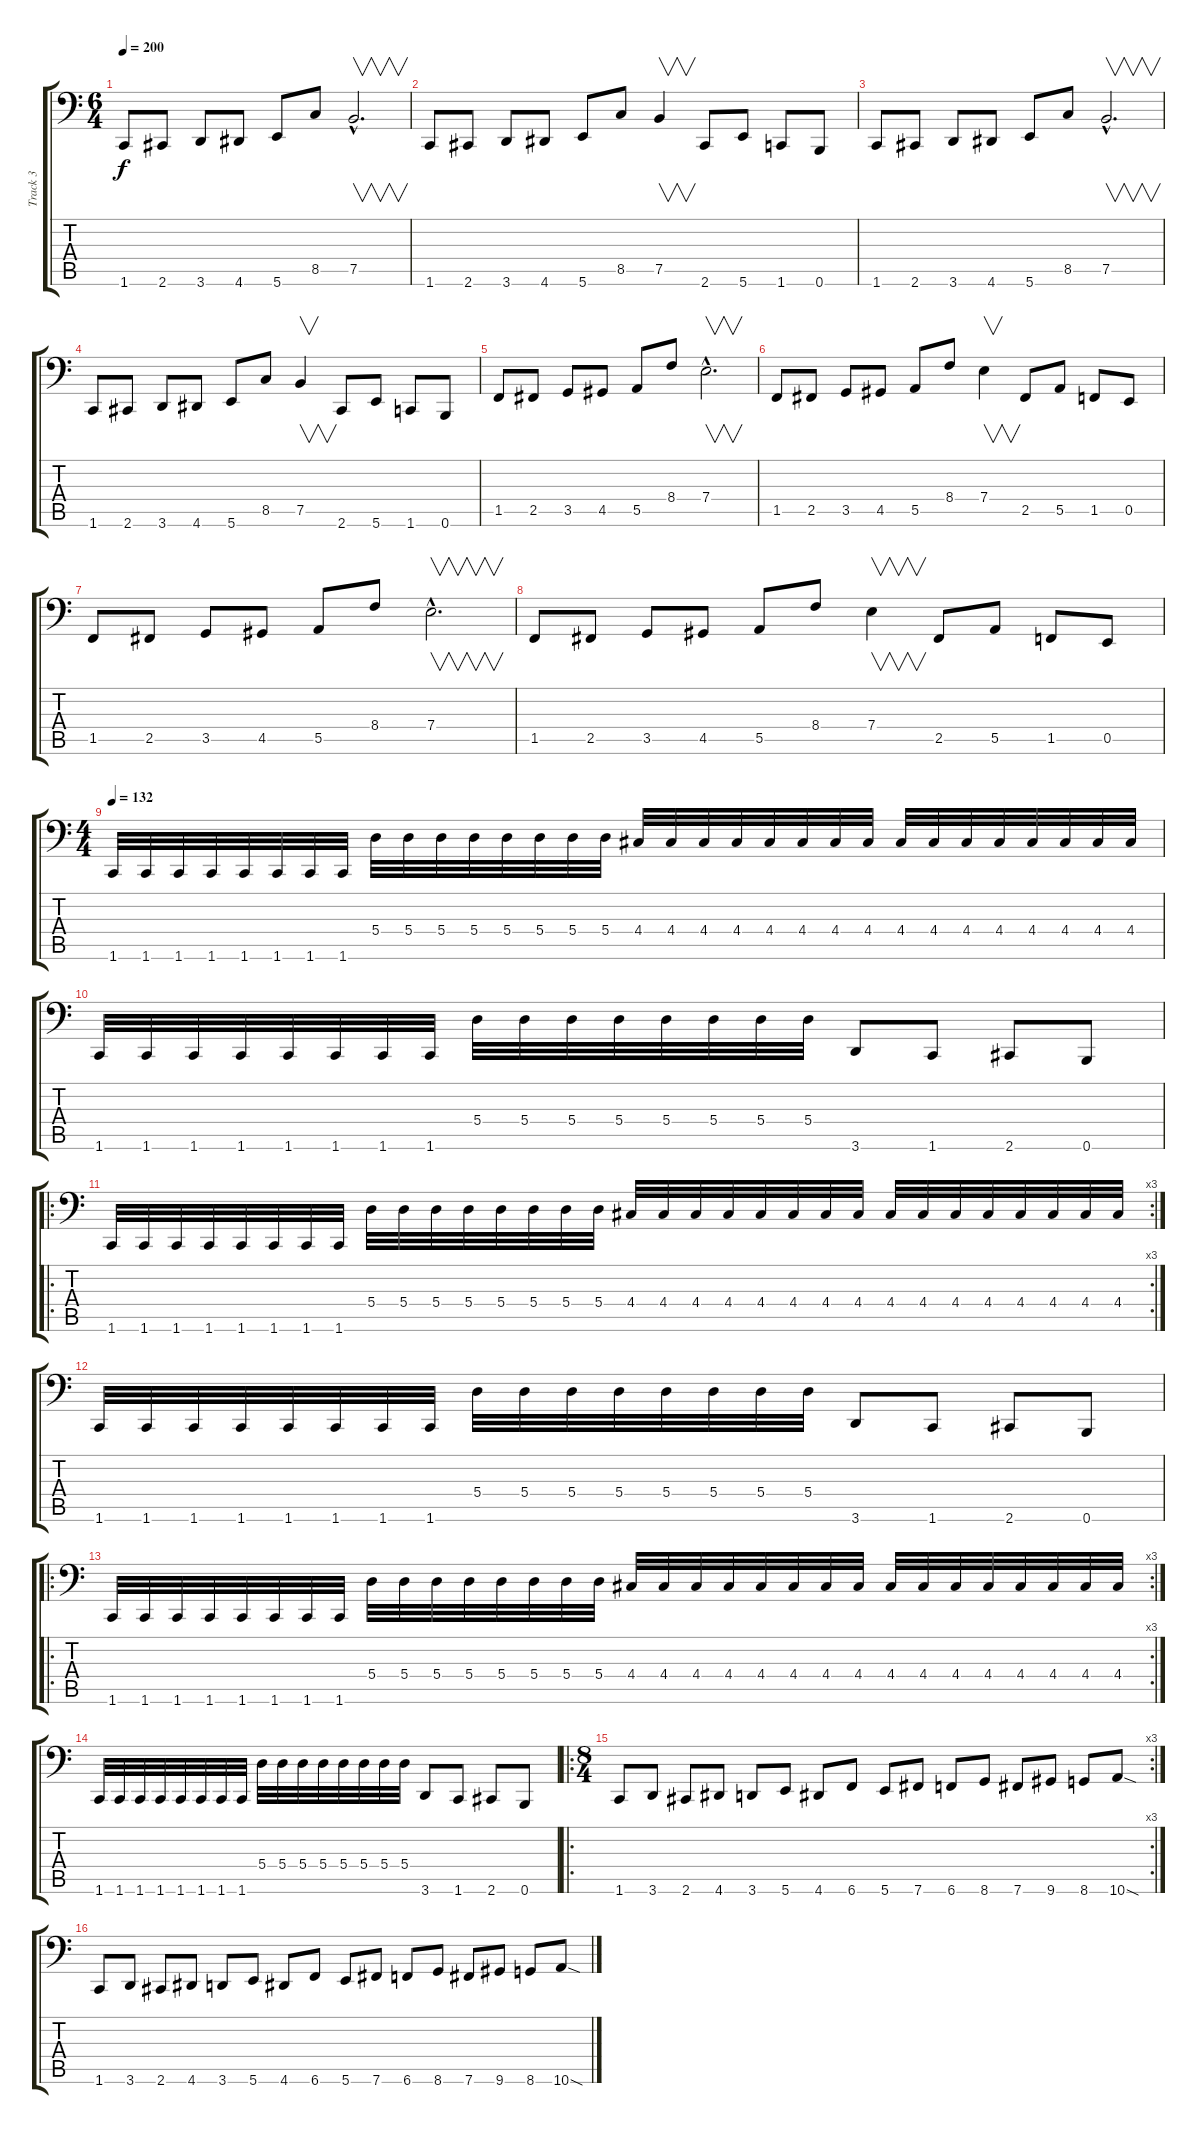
\track ("Track 3" "Track 3") {instrument electricbasspick}
\staff {score tabs}
\tuning (C3 G2 D2 A1 E1 B0) {hide}
\ts (6 4)
\tempo 200
\clef f4
\ks c
1.6.8{dy f} 2.6.8 3.6.8 4.6.8 5.6.8 8.5.8 7.5{hac}.2{v d} |
1.6.8 2.6.8 3.6.8 4.6.8 5.6.8 8.5.8 7.5.4{v} 2.6.8 5.6.8 1.6.8 0.6.8 |
1.6.8 2.6.8 3.6.8 4.6.8 5.6.8 8.5.8 7.5{hac}.2{v d} |
1.6.8 2.6.8 3.6.8 4.6.8 5.6.8 8.5.8 7.5.4{v} 2.6.8 5.6.8 1.6.8 0.6.8 |
1.5.8 2.5.8 3.5.8 4.5.8 5.5.8 8.4.8 7.4{hac}.2{v d} |
1.5.8 2.5.8 3.5.8 4.5.8 5.5.8 8.4.8 7.4.4{v} 2.5.8 5.5.8 1.5.8 0.5.8 |
1.5.8 2.5.8 3.5.8 4.5.8 5.5.8 8.4.8 7.4{hac}.2{v d} |
1.5.8 2.5.8 3.5.8 4.5.8 5.5.8 8.4.8 7.4.4{v} 2.5.8 5.5.8 1.5.8 0.5.8 |
\ts (4 4)
\tempo 132
1.6.32 1.6.32 1.6.32 1.6.32 1.6.32 1.6.32 1.6.32 1.6.32 5.4.32 5.4.32 5.4.32 5.4.32 5.4.32 5.4.32 5.4.32 5.4.32 4.4.32 4.4.32 4.4.32 4.4.32 4.4.32 4.4.32 4.4.32 4.4.32 4.4.32 4.4.32 4.4.32 4.4.32 4.4.32 4.4.32 4.4.32 4.4.32 |
1.6.32 1.6.32 1.6.32 1.6.32 1.6.32 1.6.32 1.6.32 1.6.32 5.4.32 5.4.32 5.4.32 5.4.32 5.4.32 5.4.32 5.4.32 5.4.32 3.6.8 1.6.8 2.6.8 0.6.8 |
\ro
\rc 3
1.6.32 1.6.32 1.6.32 1.6.32 1.6.32 1.6.32 1.6.32 1.6.32 5.4.32 5.4.32 5.4.32 5.4.32 5.4.32 5.4.32 5.4.32 5.4.32 4.4.32 4.4.32 4.4.32 4.4.32 4.4.32 4.4.32 4.4.32 4.4.32 4.4.32 4.4.32 4.4.32 4.4.32 4.4.32 4.4.32 4.4.32 4.4.32 |
1.6.32 1.6.32 1.6.32 1.6.32 1.6.32 1.6.32 1.6.32 1.6.32 5.4.32 5.4.32 5.4.32 5.4.32 5.4.32 5.4.32 5.4.32 5.4.32 3.6.8 1.6.8 2.6.8 0.6.8 |
\ro
\rc 3
1.6.32 1.6.32 1.6.32 1.6.32 1.6.32 1.6.32 1.6.32 1.6.32 5.4.32 5.4.32 5.4.32 5.4.32 5.4.32 5.4.32 5.4.32 5.4.32 4.4.32 4.4.32 4.4.32 4.4.32 4.4.32 4.4.32 4.4.32 4.4.32 4.4.32 4.4.32 4.4.32 4.4.32 4.4.32 4.4.32 4.4.32 4.4.32 |
1.6.32 1.6.32 1.6.32 1.6.32 1.6.32 1.6.32 1.6.32 1.6.32 5.4.32 5.4.32 5.4.32 5.4.32 5.4.32 5.4.32 5.4.32 5.4.32 3.6.8 1.6.8 2.6.8 0.6.8 |
\ro
\rc 3
\ts (8 4)
1.6.8 3.6.8 2.6.8 4.6.8 3.6.8 5.6.8 4.6.8 6.6.8 5.6.8 7.6.8 6.6.8 8.6.8 7.6.8 9.6.8 8.6.8 10.6{sod}.8 |
1.6.8 3.6.8 2.6.8 4.6.8 3.6.8 5.6.8 4.6.8 6.6.8 5.6.8 7.6.8 6.6.8 8.6.8 7.6.8 9.6.8 8.6.8 10.6{sod}.8
